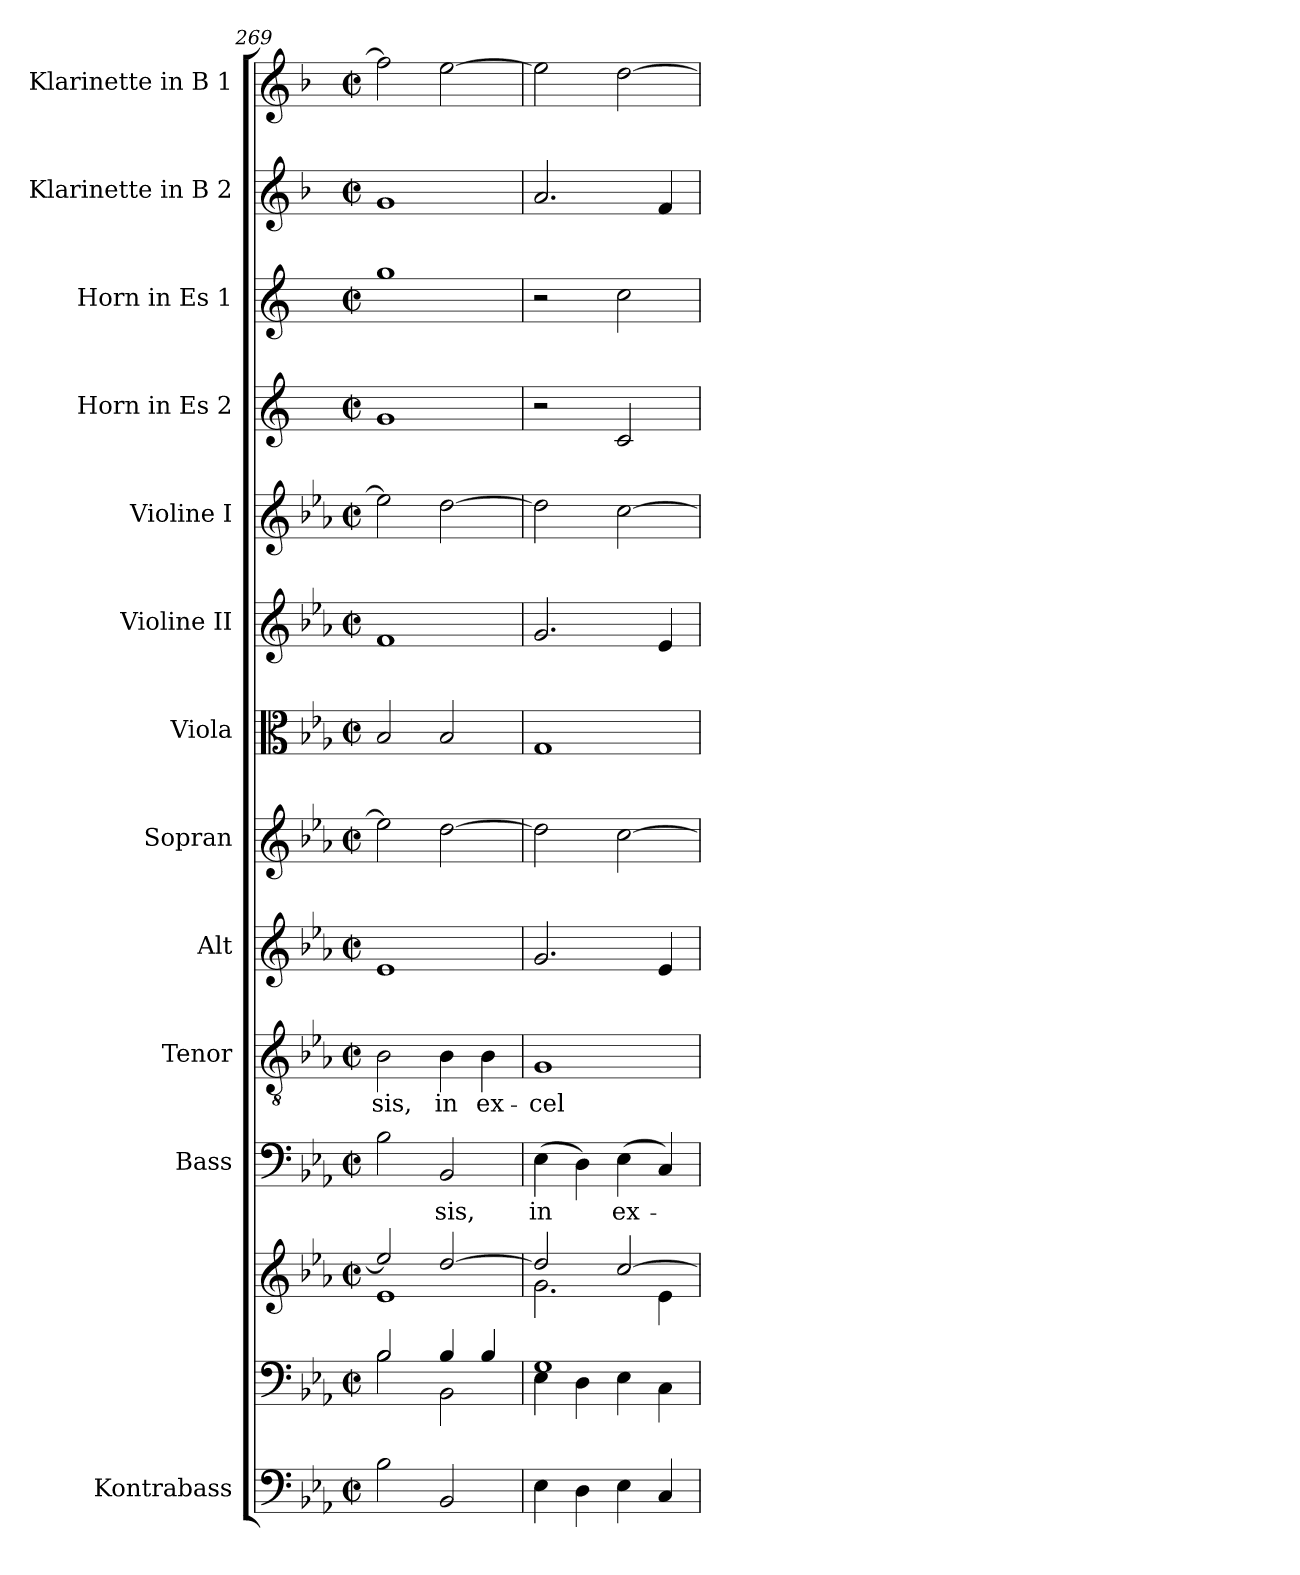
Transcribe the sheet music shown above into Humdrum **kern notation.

**kern	**kern	**kern	**kern	**text	**kern	**text	**kern	**kern	**kern	**kern	**kern	**kern	**kern	**kern	**kern
*part13	*part12	*part12	*part11	*part11	*part10	*part10	*part9	*part8	*part7	*part6	*part5	*part4	*part3	*part2	*part1
*staff14	*staff13	*staff12	*staff11	*staff11	*staff10	*staff10	*staff9	*staff8	*staff7	*staff6	*staff5	*staff4	*staff3	*staff2	*staff1
*I"Kontrabass	*	*	*I"Bass	*	*I"Tenor	*	*I"Alt	*I"Sopran	*I"Viola	*I"Violine II	*I"Violine I	*I"Horn in Es 2	*I"Horn in Es 1	*I"Klarinette in B 2	*I"Klarinette in B 1
*I'Kb.	*	*	*I'B	*	*I'T	*	*I'A	*I'S	*I'Vla.	*I'Vl. II	*I'Vl. I	*I'Hrn. 2	*I'Hrn. 1	*	*
!!LO:PB:g=z
*clefF4	*clefF4	*clefG2	*clefF4	*	*clefGv2	*	*clefG2	*clefG2	*clefC3	*clefG2	*clefG2	*clefG2	*clefG2	*clefG2	*clefG2
*ITrd7c12	*	*	*	*	*	*	*	*	*	*	*	*ITrd5c9	*ITrd5c9	*ITrd1c2	*ITrd1c2
*k[b-e-a-]	*k[b-e-a-]	*k[b-e-a-]	*k[b-e-a-]	*	*k[b-e-a-]	*	*k[b-e-a-]	*k[b-e-a-]	*k[b-e-a-]	*k[b-e-a-]	*k[b-e-a-]	*k[b-e-a-]	*k[b-e-a-]	*k[b-e-a-]	*k[b-e-a-]
*E-:	*E-:	*E-:	*E-:	*	*E-:	*	*E-:	*E-:	*E-:	*E-:	*E-:	*E-:	*E-:	*E-:	*E-:
*M2/2	*M2/2	*M2/2	*M2/2	*	*M2/2	*	*M2/2	*M2/2	*M2/2	*M2/2	*M2/2	*M2/2	*M2/2	*M2/2	*M2/2
*met(c|)	*met(c|)	*met(c|)	*met(c|)	*	*met(c|)	*	*met(c|)	*met(c|)	*met(c|)	*met(c|)	*met(c|)	*met(c|)	*met(c|)	*met(c|)	*met(c|)
=269	=269	=269	=269	=269	=269	=269	=269	=269	=269	=269	=269	=269	=269	=269	=269
*	*^	*^	*	*	*	*	*	*	*	*	*	*	*	*	*
!	!	!	!	!	!	!	!	!LO:LY:b	!	!	!	!	!	!	!	!	!
2BB-\	2B-/	2B-\	2ee-/]	1e-	2B-\	.	2B-\	-sis,	1e-	2ee-\]	2B-/	1f	2ee-\]	1B-	1b-	1f	2ee-\]
!	!	!	!	!	!	!LO:LY:b	!	!LO:LY:b	!	!	!	!	!	!	!	!	!
2BBB-/	4B-/	2BB-\	[>2dd/	.	2BB-/	-sis,	4B-\	in	.	[2dd\	2B-/	.	[2dd\	.	.	.	[2dd\
!	!	!	!	!	!	!	!	!LO:LY:b	!	!	!	!	!	!	!	!	!
.	4B-/	.	.	.	.	.	4B-\	ex-	.	.	.	.	.	.	.	.	.
=270	=270	=270	=270	=270	=270	=270	=270	=270	=270	=270	=270	=270	=270	=270	=270	=270	=270
!	!	!	!	!	!	!LO:LY:b	!	!LO:LY:b	!	!	!	!	!	!	!	!	!
4EE-\	1G	4E-\	2dd/]	2.g\	(>4E-\	in	1G	-cel-	2.g/	2dd\]	1G	2.g/	2dd\]	2r	2r	2.g/	2dd\]
4DD\	.	4D\	.	.	4D\)	.	.	.	.	.	.	.	.	.	.	.	.
!	!	!	!	!	!	!LO:LY:b	!	!	!	!	!	!	!	!	!	!	!
4EE-\	.	4E-\	[>2cc/	.	(>4E-\	ex-	.	.	.	[2cc\	.	.	[2cc\	2E-/	2e-\	.	[2cc\
4CC/	.	4C\	.	4e-\	4C/)	.	.	.	4e-/	.	.	4e-/	.	.	.	4e-/	.
*	*v	*v	*	*	*	*	*	*	*	*	*	*	*	*	*	*	*
*	*	*v	*v	*	*	*	*	*	*	*	*	*	*	*	*	*
=	=	=	=	=	=	=	=	=	=	=	=	=	=	=	=
*-	*-	*-	*-	*-	*-	*-	*-	*-	*-	*-	*-	*-	*-	*-	*-
